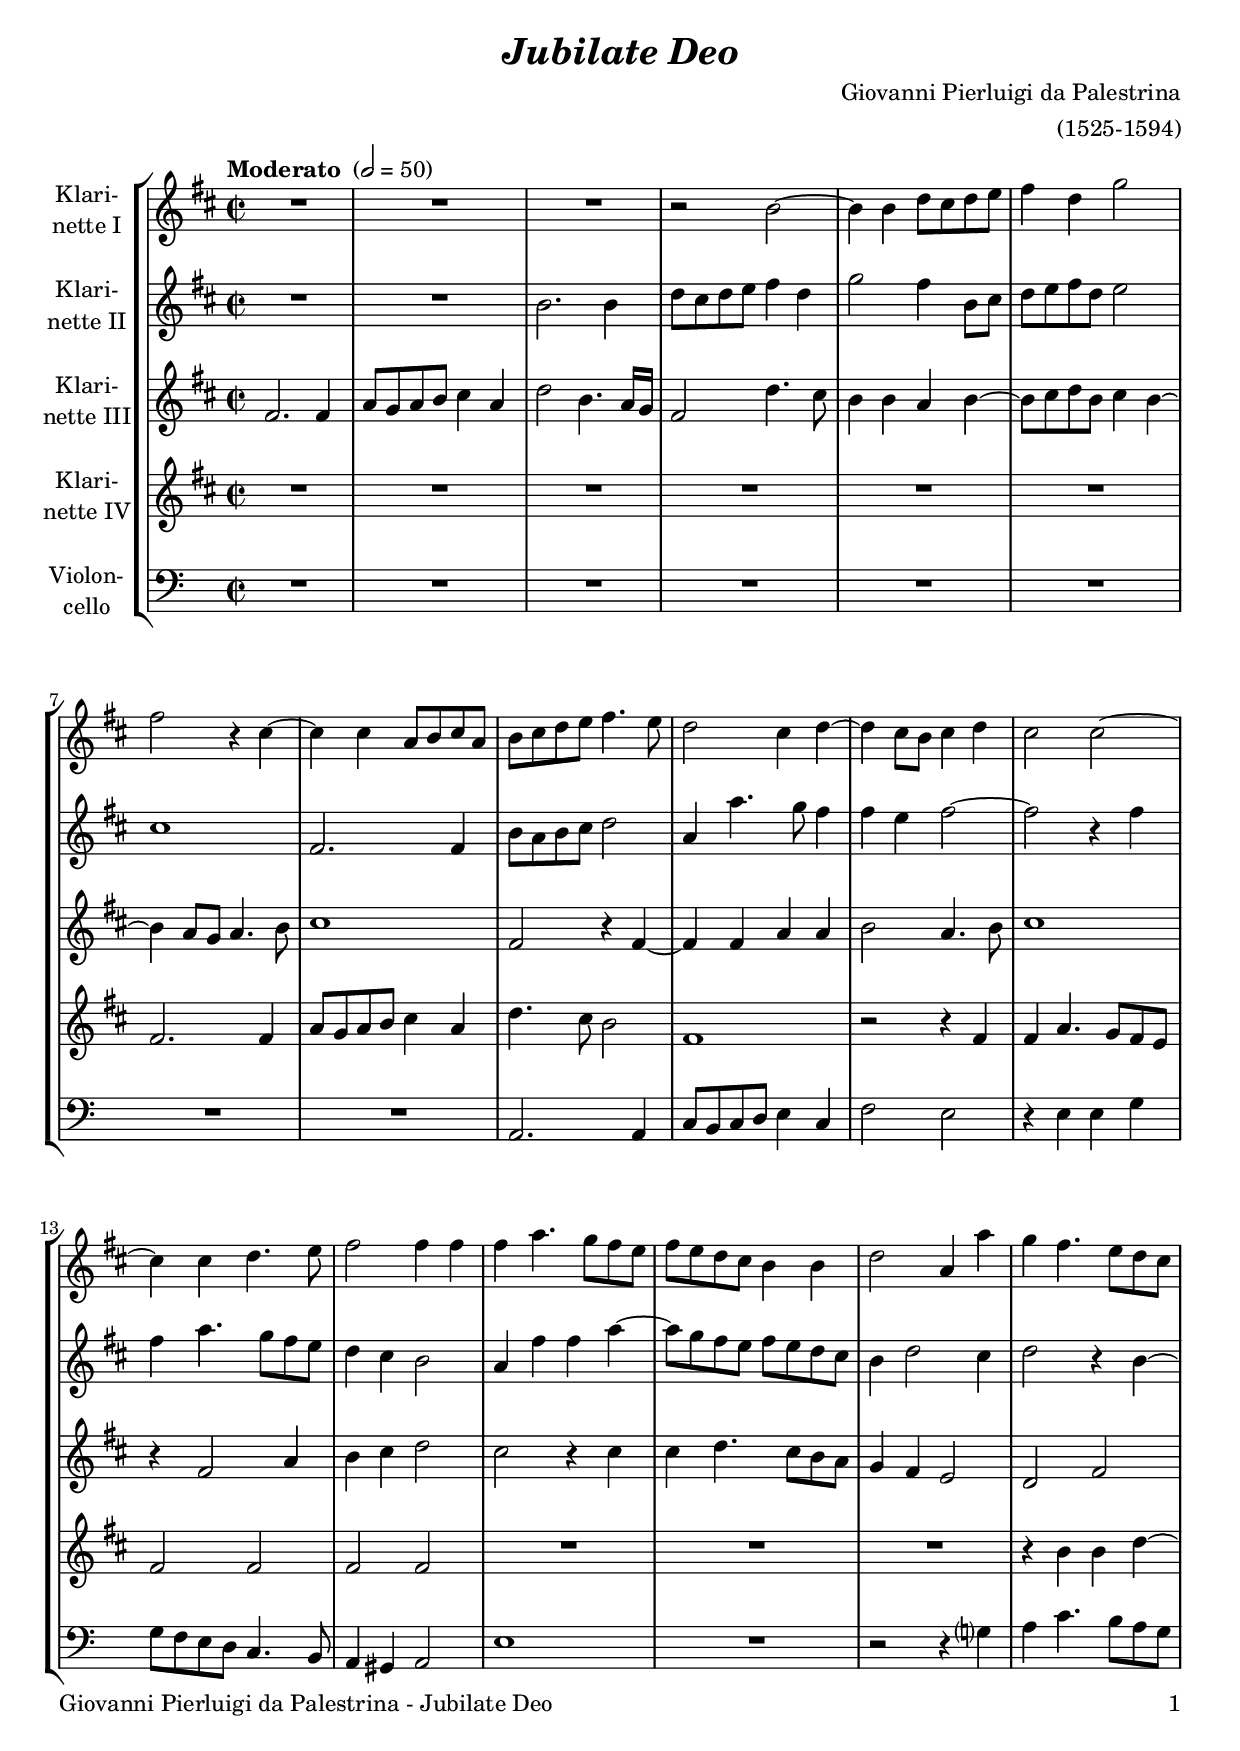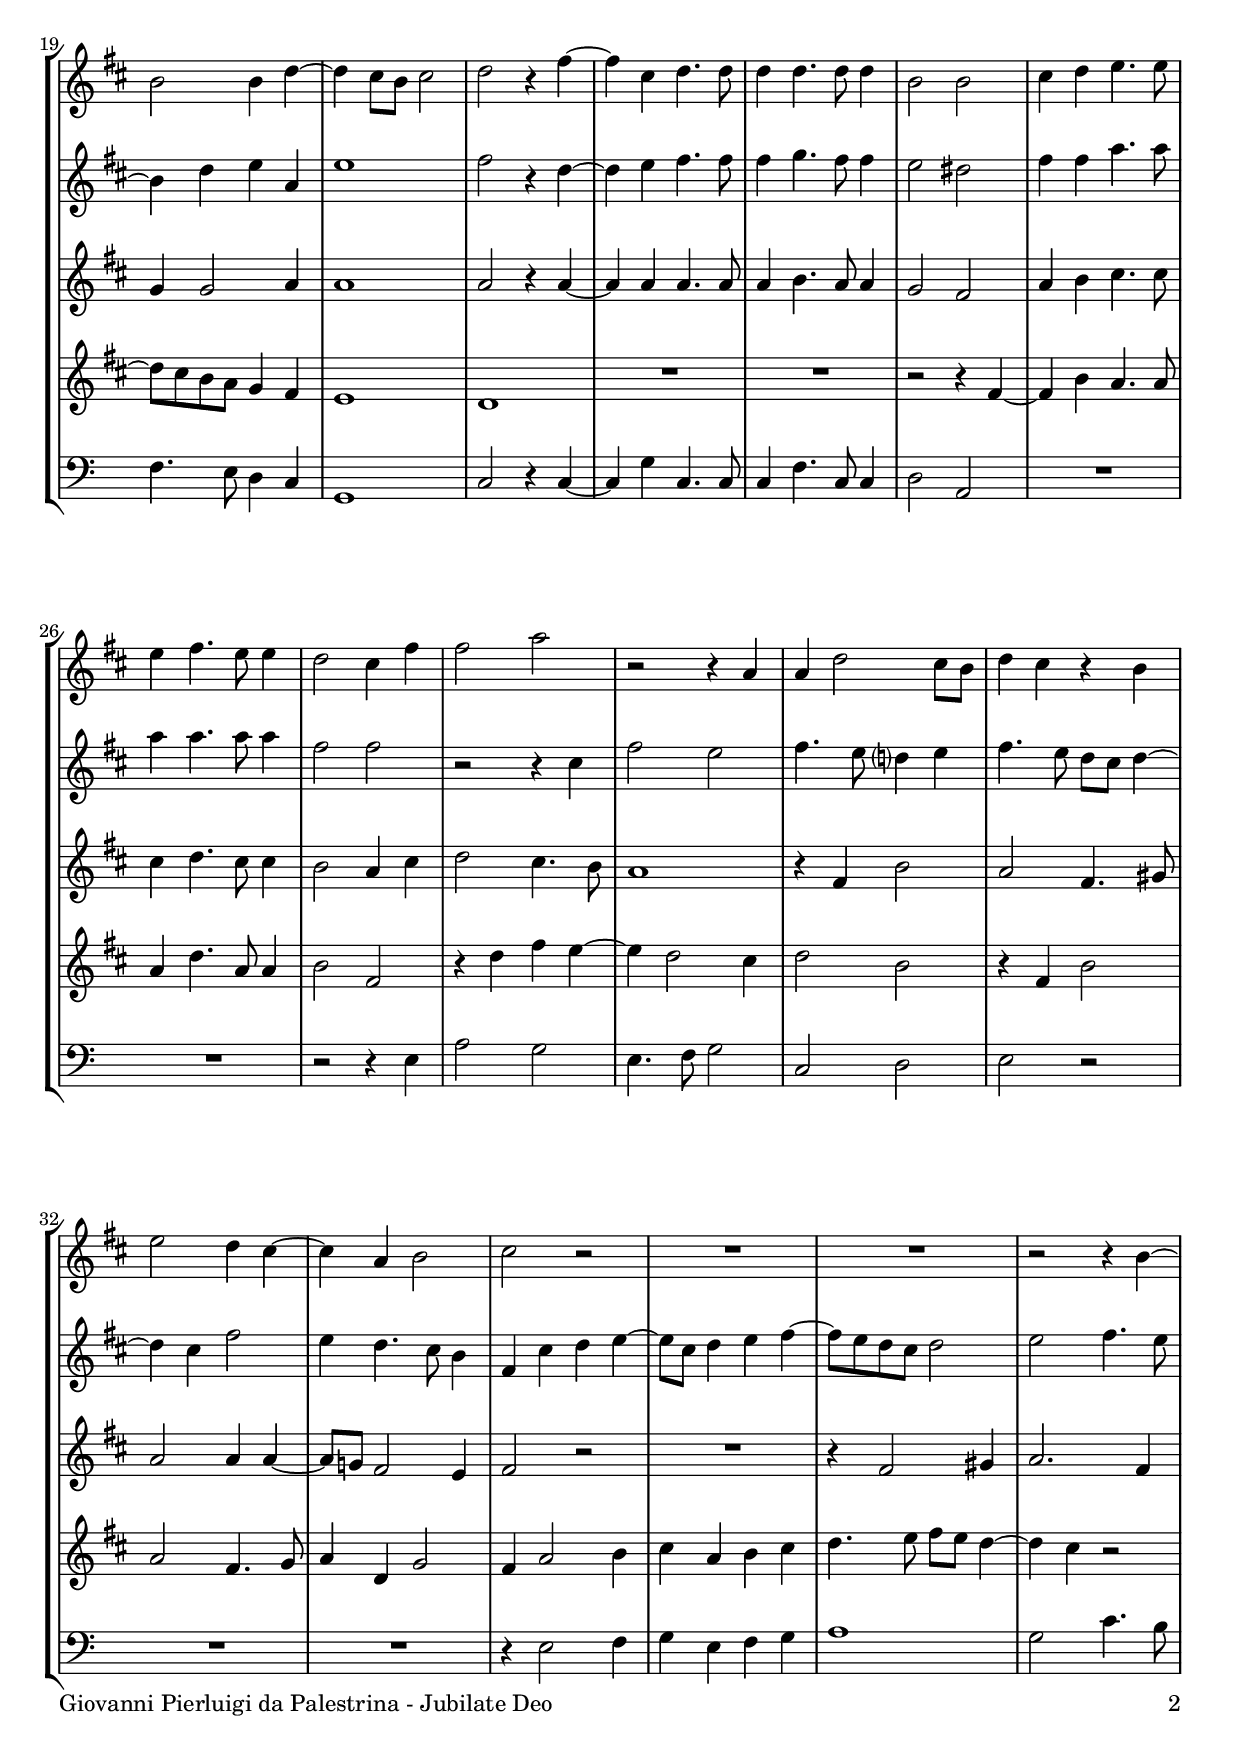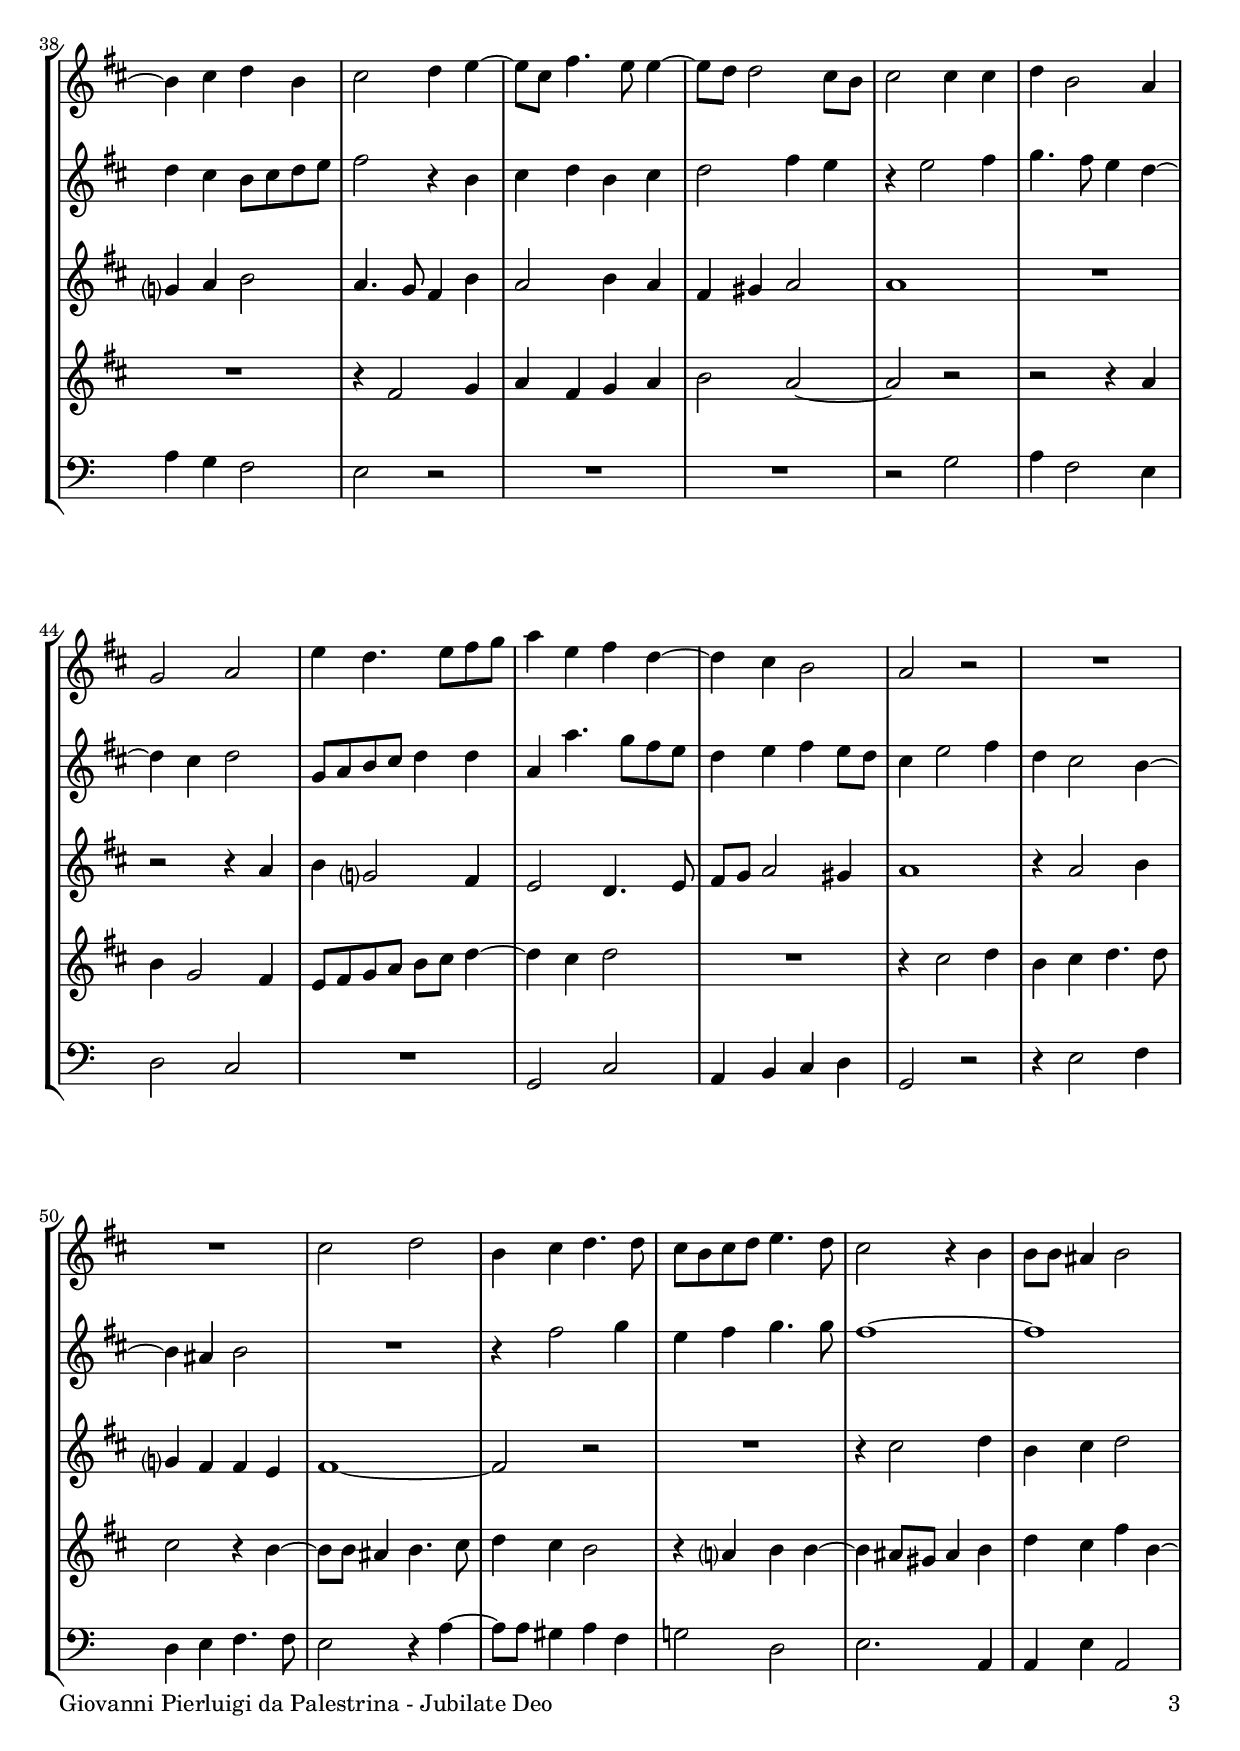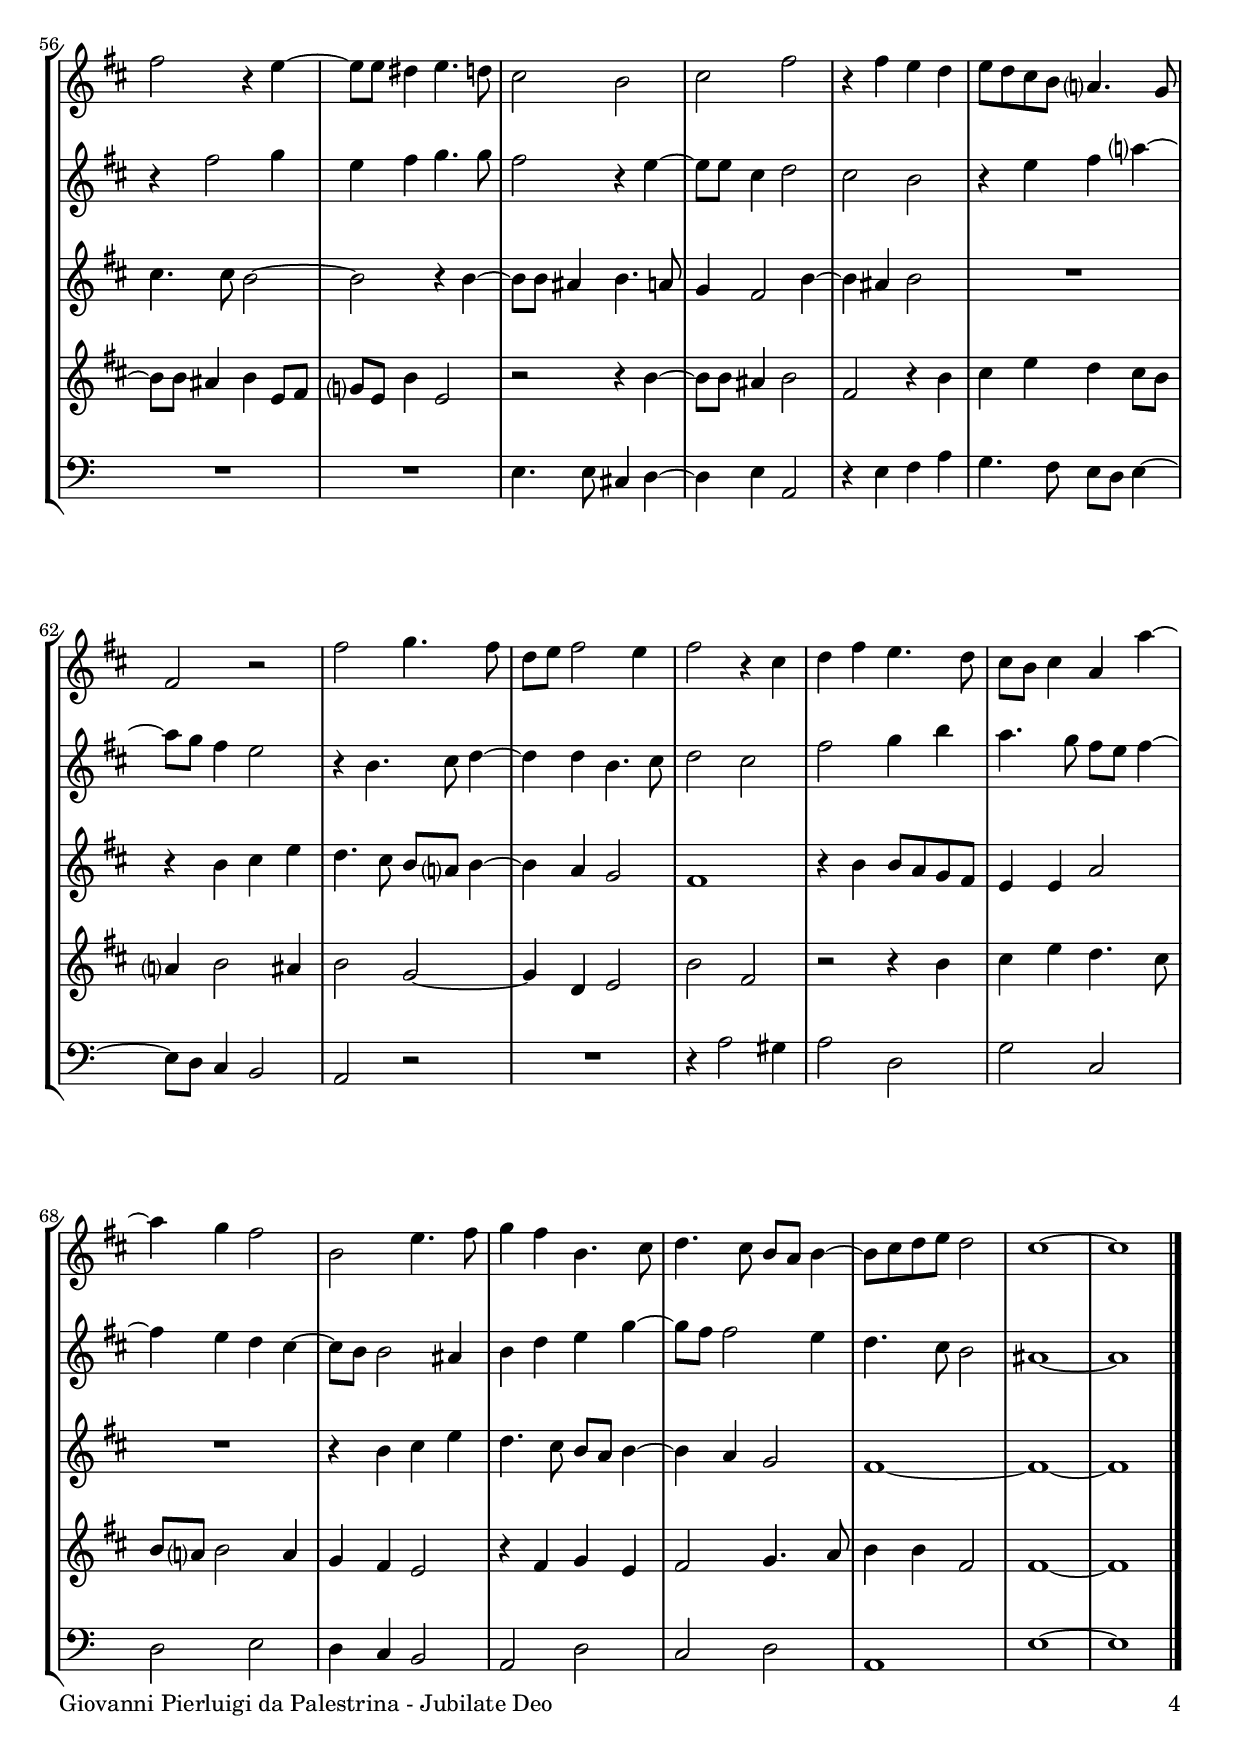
\version "2.18.2"
\include "deutsch.ly"
  
#(set-global-staff-size 20)

\header {
  title     = \markup \bold \italic "Jubilate Deo"
  composer  = "Giovanni Pierluigi da Palestrina"
  arranger  = "(1525-1594)"
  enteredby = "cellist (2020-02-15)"
%  piece     = ""
}

voiceconsts = {
  \key c \major
  \time 2/2
  \clef "treble"
%  \numericTimeSignature
  \compressFullBarRests
  % Set default beaming for all staves
%  \set Timing.beamExceptions = #'()
%  \set Timing.baseMoment     = #(ly:make-moment 1 4)
%  \set Timing.beatStructure  = #'(1 1 1 1)
  \tempo "Moderato " 2=50
}

micl = "clarinet"
mifl = "flute"
miob = "oboe"
mifh = "french horn"
misx = "tenor sax"
mist = "string ensemble 1"
%miba = "cello"
miba = "bassoon"
%miba = "pizzicato strings"

solo = \markup \italic "Solo"

va = \relative c'' {
  \voiceconsts

  R1*3
  r2 a~
  a4 a c8 h c d
  e4 c f2
  e r4 h~
  
  h h g8 a h g
  a h c d e4. d8
  c2 h4 c~
  c h8 a h4 c
  h2 h~
  
  h4 h c4. d8
  e2 e4 e
  e g4. f8 e d
  e d c h a4 a
  c2 g4 g'
  
  f e4. d8 c h
  a2 a4 c~
  c h8 a h2
  c r4 e~
  e h c4. c8

  c4 c4. c8 c4
  a2 a
  h4 c d4. d8
  d4 e4. d8 d4
  c2 h4 e

  e2 g
  r r4 g,
  g c2 h8 a
  c4 h r a
  d2 c4 h~

  h g a2
  h r
  R1*2
  r2 r4 a~
  a h c a
  h2 c4 d~

  d8 h e4. d8 d4~
  d8 c c2 h8 a
  h2 h4 h
  c a2 g4
  f2 g

  d'4 c4. d8 e f
  g4 d e c~
  c h a2
  g r
  R1*2
  h2 c

  a4 h c4. c8
  h a h c d4. c8
  h2 r4 a
  a8 a gis4 a2
  e' r4 d~

  d8 d cis4 d4. c8
  h2 a
  h e
  r4 e d c
  d8 c h a g?4. f8

  e2 r
  e' f4. e8
  c d e2 d4
  e2 r4 h
  c e d4. c8

  h a h4 g g'~
  g f e2
  a, d4. e8
  f4 e a,4. h8
  c4. h8 a g a4~

  a8 h c d c2
  h1~
  h \bar "|."
}

vb = \relative c'' {
  \voiceconsts

  R1*2
  a2. a4
  c8 h c d e4 c
  f2 e4 a,8 h
  c d e c d2
  
  h1
  e,2. e4
  a8 g a h c2
  g4 g'4. f8 e4
  e4 d e2~
  
  e r4 e
  e g4. f8 e d
  c4 h a2
  g4 e' e g~
  g8 f e d e d c h
  
  a4 c2 h4
  c2 r4 a~
  a c d g,
  d'1
  e2 r4 c~

  c d e4. e8
  e4 f4. e8 e4
  d2 cis
  e4 e g4. g8
  g4 g4. g8 g4

  e2 e
  r r4 h
  e2 d
  e4. d8 c?4 d
  e4. d8 c h c4~

  c h e2
  d4 c4. h8 a4
  e h' c d~
  d8 h c4 d e~
  e8 d c h c2

  d e4. d8
  c4 h a8 h c d
  e2 r4 a,
  h c a h
  c2 e4 d

  r d2 e4
  f4. e8 d4 c~
  c h c2
  f,8 g a h c4 c
  g g'4. f8 e d

  c4 d e  d8 c
  h4 d2 e4
  c h2 a4~
  a gis a2
  R1

  r4 e'2 f4
  d e f4. f8
  e1~
  e
  r4 e2 f4

  d e f4. f8
  e2 r4 d~
  d8 d h4 c2
  h a
  r4 d e g?~

  g8 f e4 d2
  r4 a4. h8 c4~
  c c a4. h8
  c2 h
  e f4 a

  g4. f8 e d e4~
  e d c h~
  h8 a a2 gis4
  a c d f~
  f8 e e2 d4

  c4. h8 a2
  gis1~
  gis \bar "|."
}

vc = \relative c' {
  \voiceconsts

  e2. e4
  g8 f g a h4 g
  c2 a4. g16 f
  e2 c'4. h8
  a4 a g a~
  
  a8 h c a h4 a~
  a g8 f g4. a8
  h1
  e,2 r4 e~
  e e g g
  
  a2 g4. a8
  h1
  r4 e,2 g4
  a h c2
  h r4 h
  
  h c4. h8 a g
  f4 e d2
  c e
  f4 f2 g4
  g1

  g2 r4 g~
  g g g4. g8
  g4 a4. g8 g4
  f2 e
  g4 a h4. h8

  h4 c4. h8 h4
  a2 g4 h
  c2 h4. a8
  g1
  r4 e a2

  g e4. fis8
  g2 g4 g~
  g8 f! e2 d4
  e2 r
  R1

  r4 e2 fis4
  g2. e4
  f? g a2
  g4. f8 e4 a
  g2 a4 g

  e fis g2
  g1
  R
  r2 r4 g
  a f?2 e4

  d2 c4. d8
  e f g2 fis4
  g1
  r4 g2 a4
  f? e e d

  e1~
  e2 r
  R1
  r4 h'2 c4
  a h c2

  h4. h8 a2~
  a r4 a~
  a8 a gis4 a4. g8
  f4 e2 a4~
  a gis a2

  R1
  r4 a h d
  c4. h8 a g? a4~
  a g f2
  e1

  r4 a a8 g f e
  d4 d g2
  R1
  r4 a h d
  c4. h8 a g a4~

  a g f2
  e1~
  e~
  e \bar "|."
}

vd = \relative c' {
  \voiceconsts

  R1*6
  e2. e4
  g8 f g a h4 g
  c4. h8 a2
  e1
  
  r2 r4 e
  e g4. f8 e d
  e2 e
  e e
  R1*3
  r4 a a c~

  c8 h a g f4 e
  d1
  c
  R1*2
  r2 r4 e~
  e a g4. g8

  g4 c4. g8 g4
  a2 e
  r4 c' e d~
  d c2 h4
  c2 a

  r4 e a2
  g e4. f8
  g4 c, f2
  e4 g2 a4
  h g a h

  c4. d8 e d c4~
  c h r2
  R1
  r4 e,2 f4
  g e f g

  a2 g~
  g r
  r r4 g
  a f2 e4
  d8 e f g a h c4~

  c h c2
  R1
  r4 h2 c4
  a h c4. c8
  h2 r4 a~

  a8 a gis4 a4. h8
  c4 h a2
  r4 g? a a~
  a gis8 fis gis4 a
  c h e a,~

  a8 a gis4 a d,8 e
  f? d a'4 d,2
  r r4 a'~
  a8 a gis4 a2
  e r4 a

  h d c h8 a
  g?4 a2 gis4
  a2 f~
  f4 c d2
  a' e

  r r4 a
  h d c4. h8
  a g? a2 g4
  f e d2
  r4 e f d

  e2 f4. g8
  a4 a e2
  e1~
  e \bar "|."
}

ve = \relative c {
  \voiceconsts
  \clef "bass"

  R1*8
  a2. a4
  c8 h c d e4 c
  f2 e
  r4 e e g
  
  g8 f e d c4. h8
  a4 gis a2
  e'1
  R
  r2 r4 g?
  
  a c4. h8 a g
  f4. e8 d4 c
  g1
  c2 r4 c~
  c g' c,4. c8

  c4 f4. c8 c4
  d2 a
  R1*2
  r2 r4 e'
  a2 g
  e4. f8 g2

  c, d
  e r
  R1*2
  r4 e2 f4
  g e f g
  a1

  g2 c4. h8
  a4 g f2
  e r
  R1*2
  r2 g
  a4 f2 e4

  d2 c
  R1
  g2 c
  a4 h c d
  g,2 r

  r4 e'2 f4
  d e f4. f8
  e2 r4 a~
  a8 a gis4 a f
  g!2 d

  e2. a,4
  a e' a,2
  R1*2
  e'4. e8 cis4 d~
  d e a,2
  r4 e' f a

  g4. f8 e d e4~
  e8 d c4 h2
  a r
  R1
  r4 a'2 gis4

  a2 d,
  g c,
  d e
  d4 c h2
  a d

  c d
  a1
  e'~
  e \bar "|."
}


music = \new StaffGroup <<
      \new Staff {
	\set Staff.midiInstrument = \micl
	\set Staff.instrumentName = \markup \center-column { "Klari-" "nette I" }
	\transpose c d { \va }
      }

      \new Staff {
	\set Staff.midiInstrument = \micl
	\set Staff.instrumentName = \markup \center-column { "Klari-" "nette II" }
	\transpose c d { \vb }
      }

      \new Staff {
	\set Staff.midiInstrument = \micl
	\set Staff.instrumentName = \markup \center-column { "Klari-" "nette III" }
	\transpose c d { \vc }
      }

      \new Staff {
	\set Staff.midiInstrument = \micl
	\set Staff.instrumentName = \markup \center-column { "Klari-" "nette IV" }
	\transpose c d { \vd }
      }

      \new Staff {
	\set Staff.midiInstrument = \miba
	\set Staff.instrumentName = \markup \center-column { "Violon-" "cello" }
	\transpose c c { \ve }
      }
>>

\book {
   \paper {
    print-page-number = ##t
    print-first-page-number = ##t
    ragged-last-bottom = ##f
    oddHeaderMarkup = \markup \null
    evenHeaderMarkup = \markup \null
    oddFooterMarkup = \markup {
      \fill-line {
        \on-the-fly #print-page-number-check-first
        "Giovanni Pierluigi da Palestrina - Jubilate Deo" \fromproperty #'page:page-number-string
      }
    }
    evenFooterMarkup = \oddFooterMarkup
  } \score {
    \music
    \layout {}
  }

  \score {
    \unfoldRepeats \music

    \midi {
      \context {
        \Score
      }
    }
  }
}
